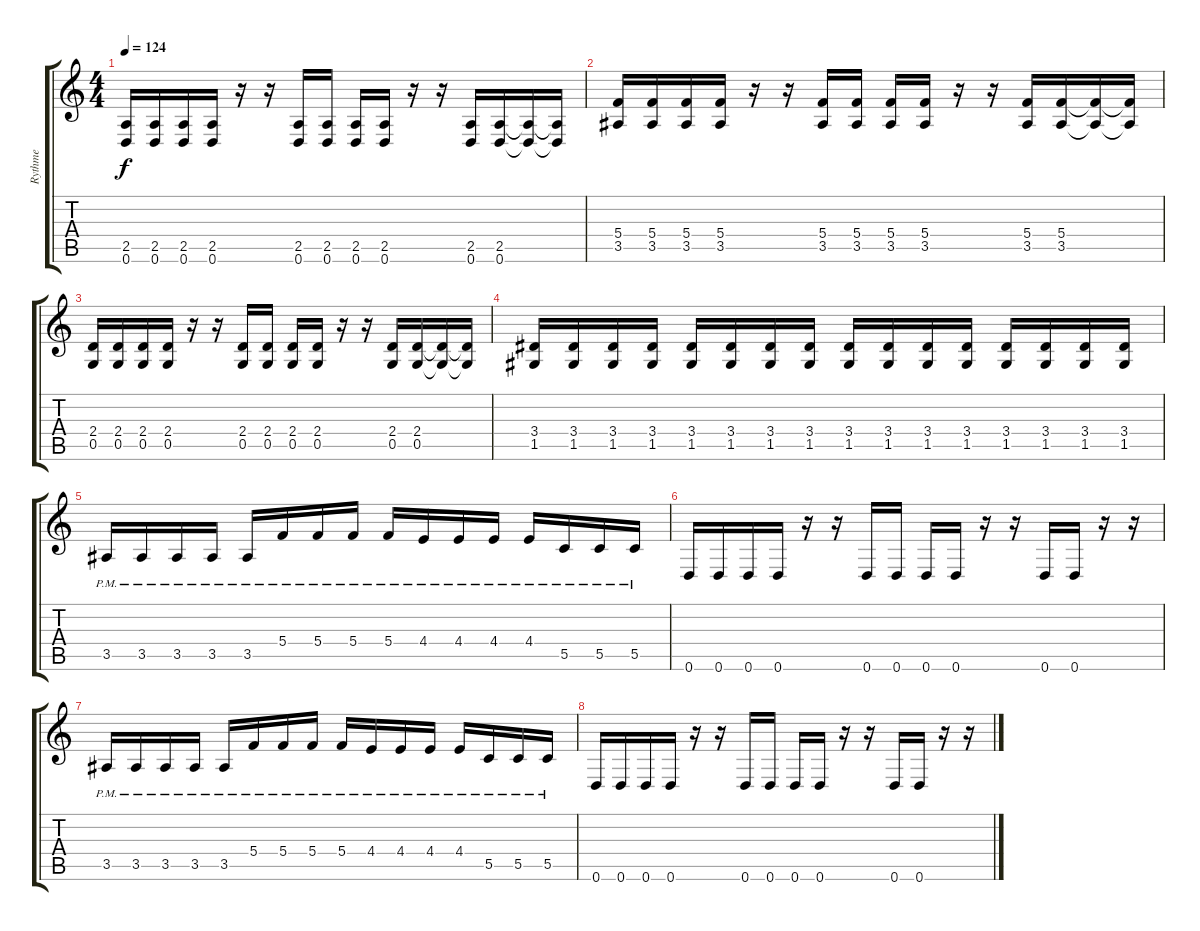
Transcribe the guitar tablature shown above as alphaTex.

\track ("Rythme" "Rythme") {instrument distortionguitar}
\staff {score tabs}
\tuning (D4 A3 F3 C3 G2 D2) {hide}
\ts (4 4)
\tempo 124
\clef g2
\ks c
(2.5 0.6).16{dy f} (2.5 0.6).16 (2.5 0.6).16 (2.5 0.6).16 r.16 r.16 (2.5 0.6).16 (2.5 0.6).16 (2.5 0.6).16 (2.5 0.6).16 r.16 r.16 (2.5 0.6).16 (2.5 0.6).16 (2.5{t} 0.6{t}).16 (2.5{t} 0.6{t}).16 |
(5.4 3.5).16 (5.4 3.5).16 (5.4 3.5).16 (5.4 3.5).16 r.16 r.16 (5.4 3.5).16 (5.4 3.5).16 (5.4 3.5).16 (5.4 3.5).16 r.16 r.16 (5.4 3.5).16 (5.4 3.5).16 (5.4{t} 3.5{t}).16 (5.4{t} 3.5{t}).16 |
(2.4 0.5).16 (2.4 0.5).16 (2.4 0.5).16 (2.4 0.5).16 r.16 r.16 (2.4 0.5).16 (2.4 0.5).16 (2.4 0.5).16 (2.4 0.5).16 r.16 r.16 (2.4 0.5).16 (2.4 0.5).16 (2.4{t} 0.5{t}).16 (2.4{t} 0.5{t}).16 |
(3.4 1.5).16 (3.4 1.5).16 (3.4 1.5).16 (3.4 1.5).16 (3.4 1.5).16 (3.4 1.5).16 (3.4 1.5).16 (3.4 1.5).16 (3.4 1.5).16 (3.4 1.5).16 (3.4 1.5).16 (3.4 1.5).16 (3.4 1.5).16 (3.4 1.5).16 (3.4 1.5).16 (3.4 1.5).16 |
3.5{pm}.16 3.5{pm}.16 3.5{pm}.16 3.5{pm}.16 3.5{pm}.16 5.4{pm}.16 5.4{pm}.16 5.4{pm}.16 5.4{pm}.16 4.4{pm}.16 4.4{pm}.16 4.4{pm}.16 4.4{pm}.16 5.5{pm}.16 5.5{pm}.16 5.5{pm}.16 |
0.6.16 0.6.16 0.6.16 0.6.16 r.16 r.16 0.6.16 0.6.16 0.6.16 0.6.16 r.16 r.16 0.6.16 0.6.16 r.16 r.16 |
3.5{pm}.16 3.5{pm}.16 3.5{pm}.16 3.5{pm}.16 3.5{pm}.16 5.4{pm}.16 5.4{pm}.16 5.4{pm}.16 5.4{pm}.16 4.4{pm}.16 4.4{pm}.16 4.4{pm}.16 4.4{pm}.16 5.5{pm}.16 5.5{pm}.16 5.5{pm}.16 |
0.6.16 0.6.16 0.6.16 0.6.16 r.16 r.16 0.6.16 0.6.16 0.6.16 0.6.16 r.16 r.16 0.6.16 0.6.16 r.16 r.16
